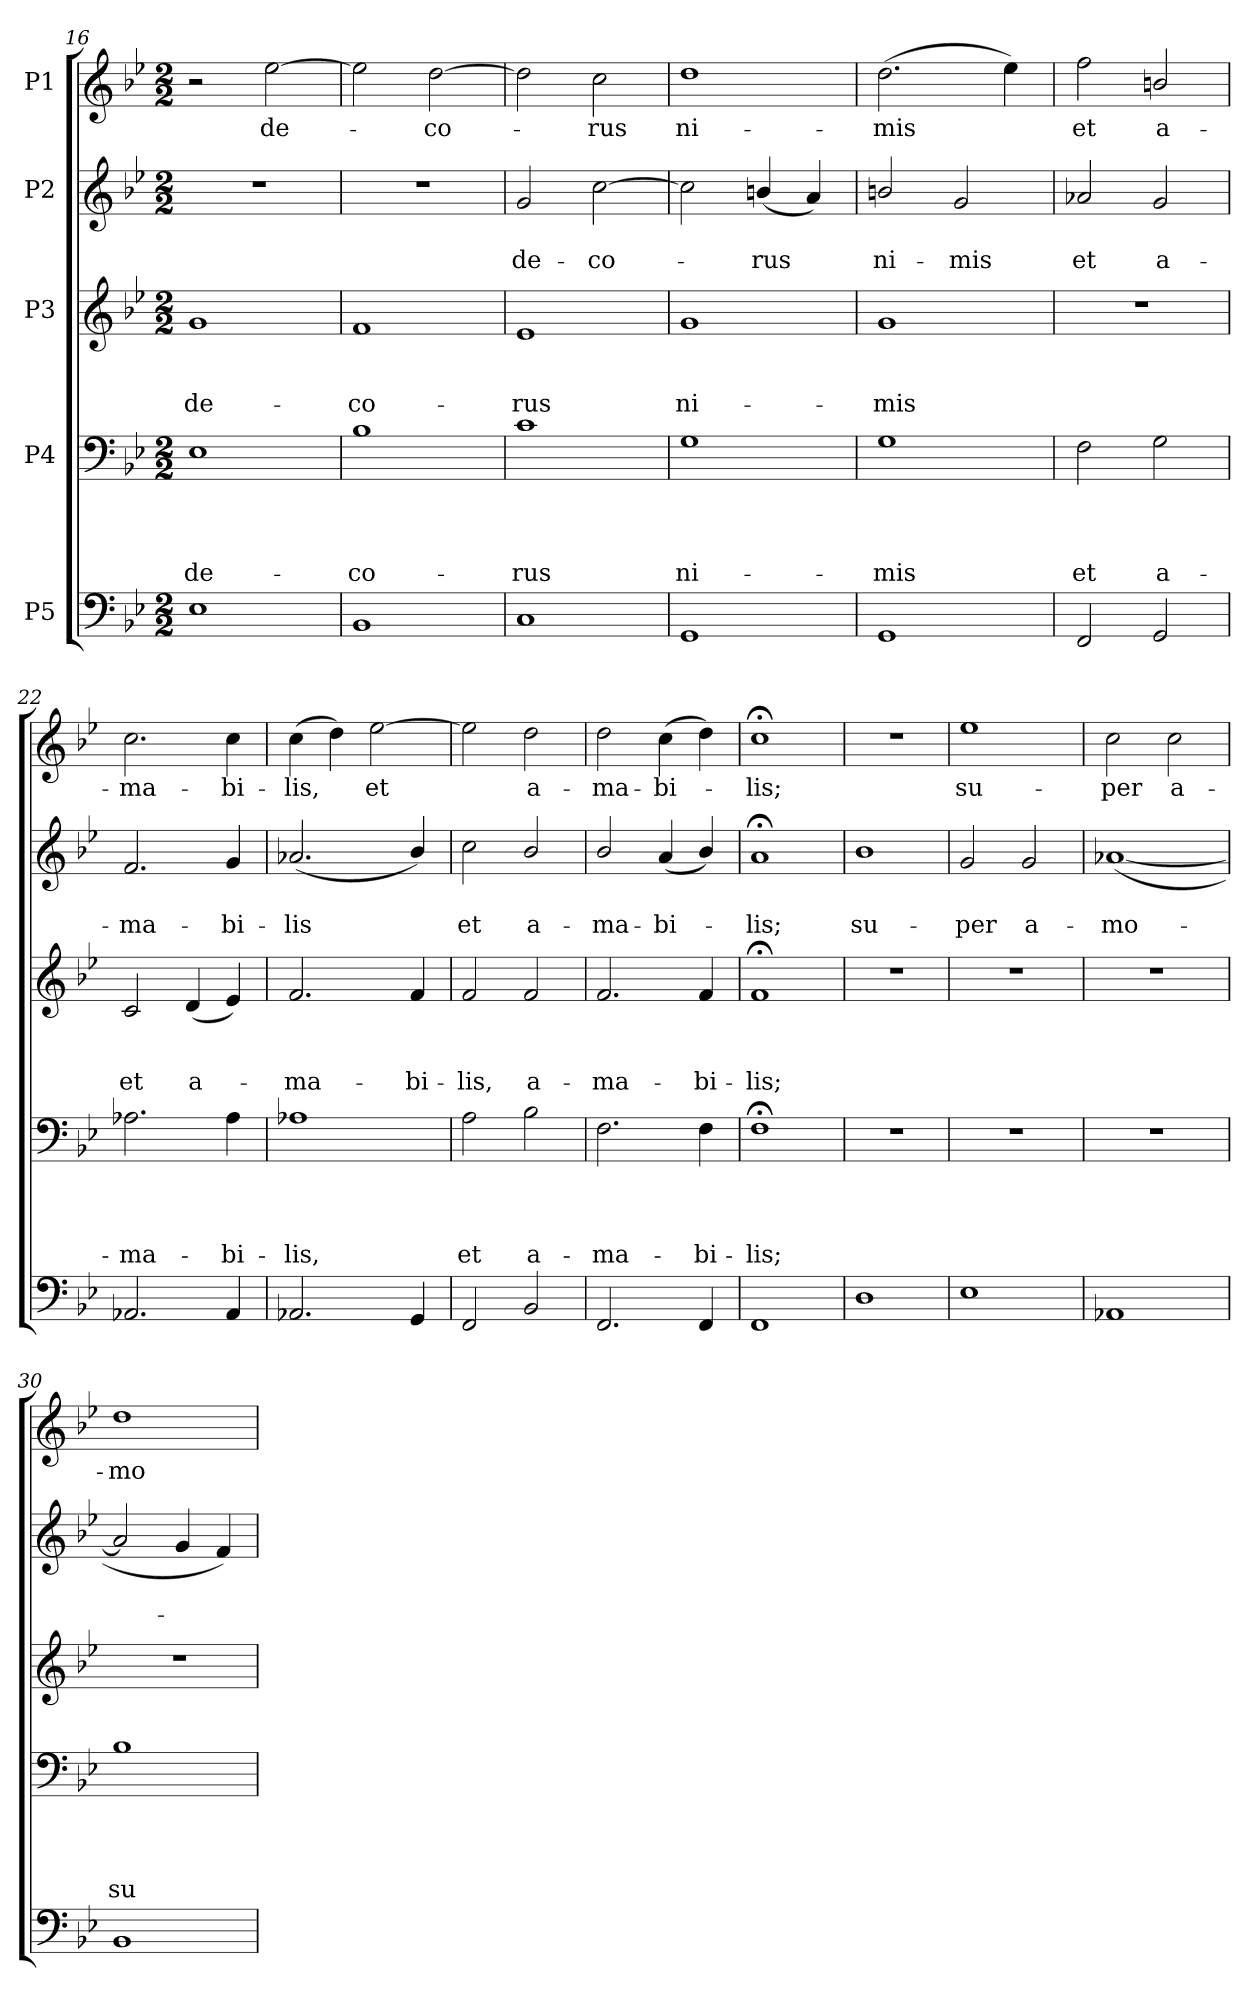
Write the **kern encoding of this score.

**kern	**kern	**text	**text	**text	**text	**kern	**text	**text	**text	**kern	**text	**text	**kern	**text
*part5	*part4	*part4	*part4	*part4	*part4	*part3	*part3	*part3	*part3	*part2	*part2	*part2	*part1	*part1
*staff5	*staff4	*staff4	*staff4	*staff4	*staff4	*staff3	*staff3	*staff3	*staff3	*staff2	*staff2	*staff2	*staff1	*staff1
*I"P5	*I"P4	*	*	*	*	*I"P3	*	*	*	*I"P2	*	*	*I"P1	*
*clefF4	*clefF4	*	*	*	*	*clefG2	*	*	*	*clefG2	*	*	*clefG2	*
*k[b-e-]	*k[b-e-]	*	*	*	*	*k[b-e-]	*	*	*	*k[b-e-]	*	*	*k[b-e-]	*
*B-:	*B-:	*	*	*	*	*B-:	*	*	*	*B-:	*	*	*B-:	*
*M2/2	*M2/2	*	*	*	*	*M2/2	*	*	*	*M2/2	*	*	*M2/2	*
=16	=16	=16	=16	=16	=16	=16	=16	=16	=16	=16	=16	=16	=16	=16
!	!	!	!	!	!LO:LY:b	!	!	!	!LO:LY:b	!	!	!	!	!
1E-	1E-	.	.	.	de-	1g	.	.	de-	1r	.	.	2r	.
!	!	!	!	!	!	!	!	!	!	!	!	!	!	!LO:LY:b
.	.	.	.	.	.	.	.	.	.	.	.	.	[>2ee-\	de-
=17	=17	=17	=17	=17	=17	=17	=17	=17	=17	=17	=17	=17	=17	=17
!	!	!	!	!	!LO:LY:b	!	!	!	!LO:LY:b	!	!	!	!	!
1BB-	1B-	.	.	.	-co-	1f	.	.	-co-	1r	.	.	2ee-\]	.
!	!	!	!	!	!	!	!	!	!	!	!	!	!	!LO:LY:b
.	.	.	.	.	.	.	.	.	.	.	.	.	[>2dd\	-co-
=18	=18	=18	=18	=18	=18	=18	=18	=18	=18	=18	=18	=18	=18	=18
!	!	!	!	!	!LO:LY:b	!	!	!	!LO:LY:b	!	!	!LO:LY:b	!	!
1C	1c	.	.	.	-rus	1e-	.	.	-rus	2g/	.	de-	2dd\]	.
!	!	!	!	!	!	!	!	!	!	!	!	!LO:LY:b	!	!LO:LY:b
.	.	.	.	.	.	.	.	.	.	[>2cc\	.	-co-	2cc\	-rus
=19	=19	=19	=19	=19	=19	=19	=19	=19	=19	=19	=19	=19	=19	=19
!	!	!	!	!	!LO:LY:b	!	!	!	!LO:LY:b	!	!	!	!	!LO:LY:b
1GG	1G	.	.	.	ni-	1g	.	.	ni-	2cc\]	.	.	1dd	ni-
!	!	!	!	!	!	!	!	!	!	!	!	!LO:LY:b	!	!
.	.	.	.	.	.	.	.	.	.	(<4bn/	.	-rus	.	.
.	.	.	.	.	.	.	.	.	.	4a/)	.	.	.	.
!!LO:LB:g=z
=20	=20	=20	=20	=20	=20	=20	=20	=20	=20	=20	=20	=20	=20	=20
!	!	!	!	!	!LO:LY:b	!	!	!	!LO:LY:b	!	!	!LO:LY:b	!	!LO:LY:b
1GG	1G	.	.	.	-mis	1g	.	.	-mis	2bn/	.	ni-	(>2.dd\	-mis
!	!	!	!	!	!	!	!	!	!	!	!	!LO:LY:b	!	!
.	.	.	.	.	.	.	.	.	.	2g/	.	-mis	.	.
.	.	.	.	.	.	.	.	.	.	.	.	.	4ee-\)	.
=21	=21	=21	=21	=21	=21	=21	=21	=21	=21	=21	=21	=21	=21	=21
!	!	!	!	!	!LO:LY:b	!	!	!	!	!	!	!LO:LY:b	!	!LO:LY:b
2FF/	2F\	.	.	.	et	1r	.	.	.	2a-X/	.	et	2ff\	et
!	!	!	!	!	!LO:LY:b	!	!	!	!	!	!	!LO:LY:b	!	!LO:LY:b
2GG/	2G\	.	.	.	a-	.	.	.	.	2g/	.	a-	2bn/	a-
=22	=22	=22	=22	=22	=22	=22	=22	=22	=22	=22	=22	=22	=22	=22
!	!	!	!	!	!LO:LY:b	!	!	!	!LO:LY:b	!	!	!LO:LY:b	!	!LO:LY:b
2.AA-X/	2.A-X\	.	.	.	-ma-	2c/	.	.	et	2.f/	.	-ma-	2.cc\	-ma-
!	!	!	!	!	!	!	!	!	!LO:LY:b	!	!	!	!	!
.	.	.	.	.	.	(<4d/	.	.	a-	.	.	.	.	.
!	!	!	!	!	!LO:LY:b	!	!	!	!	!	!	!LO:LY:b	!	!LO:LY:b
4AA-/	4A-\	.	.	.	-bi-	4e-/)	.	.	.	4g/	.	-bi-	4cc\	-bi-
=23	=23	=23	=23	=23	=23	=23	=23	=23	=23	=23	=23	=23	=23	=23
!	!	!	!	!	!LO:LY:b	!	!	!	!LO:LY:b	!	!	!LO:LY:b	!	!LO:LY:b
2.AA-X/	1A-X	.	.	.	-lis,	2.f/	.	.	-ma-	(<2.a-X/	.	-lis	(>4cc\	-lis,
.	.	.	.	.	.	.	.	.	.	.	.	.	4dd\)	.
!	!	!	!	!	!	!	!	!	!	!	!	!	!	!LO:LY:b
.	.	.	.	.	.	.	.	.	.	.	.	.	[>2ee-\	et
!	!	!	!	!	!	!	!	!	!LO:LY:b	!	!	!	!	!
4GG/	.	.	.	.	.	4f/	.	.	-bi-	4b-/)	.	.	.	.
=24	=24	=24	=24	=24	=24	=24	=24	=24	=24	=24	=24	=24	=24	=24
!	!	!	!	!	!LO:LY:b	!	!	!	!LO:LY:b	!	!	!LO:LY:b	!	!
2FF/	2A\	.	.	.	et	2f/	.	.	-lis,	2cc\	.	et	2ee-\]	.
!	!	!	!	!	!LO:LY:b	!	!	!	!LO:LY:b	!	!	!LO:LY:b	!	!LO:LY:b
2BB-/	2B-\	.	.	.	a-	2f/	.	.	a-	2b-/	.	a-	2dd\	a-
=25	=25	=25	=25	=25	=25	=25	=25	=25	=25	=25	=25	=25	=25	=25
!	!	!	!	!	!LO:LY:b	!	!	!	!LO:LY:b	!	!	!LO:LY:b	!	!LO:LY:b
2.FF/	2.F\	.	.	.	-ma-	2.f/	.	.	-ma-	2b-/	.	-ma-	2dd\	-ma-
!	!	!	!	!	!	!	!	!	!	!	!	!LO:LY:b	!	!LO:LY:b
.	.	.	.	.	.	.	.	.	.	(<4a/	.	-bi-	(>4cc\	-bi-
!	!	!	!	!	!LO:LY:b	!	!	!	!LO:LY:b	!	!	!	!	!
4FF/	4F\	.	.	.	-bi-	4f/	.	.	-bi-	4b-/)	.	.	4dd\)	.
=26	=26	=26	=26	=26	=26	=26	=26	=26	=26	=26	=26	=26	=26	=26
!	!	!	!	!	!LO:LY:b	!	!	!	!LO:LY:b	!	!	!LO:LY:b	!	!LO:LY:b
1FF	1F;<	.	.	.	-lis;	1f;	.	.	-lis;	1a;	.	-lis;	1cc;<	-lis;
!!LO:PB:g=z
=27	=27	=27	=27	=27	=27	=27	=27	=27	=27	=27	=27	=27	=27	=27
!	!	!	!	!	!	!	!	!	!	!	!	!LO:LY:b	!	!
1D	1r	.	.	.	.	1r	.	.	.	1b-	.	su-	1r	.
=28	=28	=28	=28	=28	=28	=28	=28	=28	=28	=28	=28	=28	=28	=28
!	!	!	!	!	!	!	!	!	!	!	!	!LO:LY:b	!	!LO:LY:b
1E-	1r	.	.	.	.	1r	.	.	.	2g/	.	-per	1ee-	su-
!	!	!	!	!	!	!	!	!	!	!	!	!LO:LY:b	!	!
.	.	.	.	.	.	.	.	.	.	2g/	.	a-	.	.
=29	=29	=29	=29	=29	=29	=29	=29	=29	=29	=29	=29	=29	=29	=29
!	!	!	!	!	!	!	!	!	!	!	!	!LO:LY:b	!	!LO:LY:b
1AA-X	1r	.	.	.	.	1r	.	.	.	(<[<1a-X	.	-mo-	2cc\	-per
!	!	!	!	!	!	!	!	!	!	!	!	!	!	!LO:LY:b
.	.	.	.	.	.	.	.	.	.	.	.	.	2cc\	a-
=30	=30	=30	=30	=30	=30	=30	=30	=30	=30	=30	=30	=30	=30	=30
!	!	!	!	!	!LO:LY:b	!	!	!	!	!	!	!	!	!LO:LY:b
1BB-	1B-	.	.	.	su-	1r	.	.	.	2a-/]	.	.	1dd	-mo-
.	.	.	.	.	.	.	.	.	.	4g/	.	.	.	.
.	.	.	.	.	.	.	.	.	.	4f/)	.	.	.	.
=	=	=	=	=	=	=	=	=	=	=	=	=	=	=
*-	*-	*-	*-	*-	*-	*-	*-	*-	*-	*-	*-	*-	*-	*-
